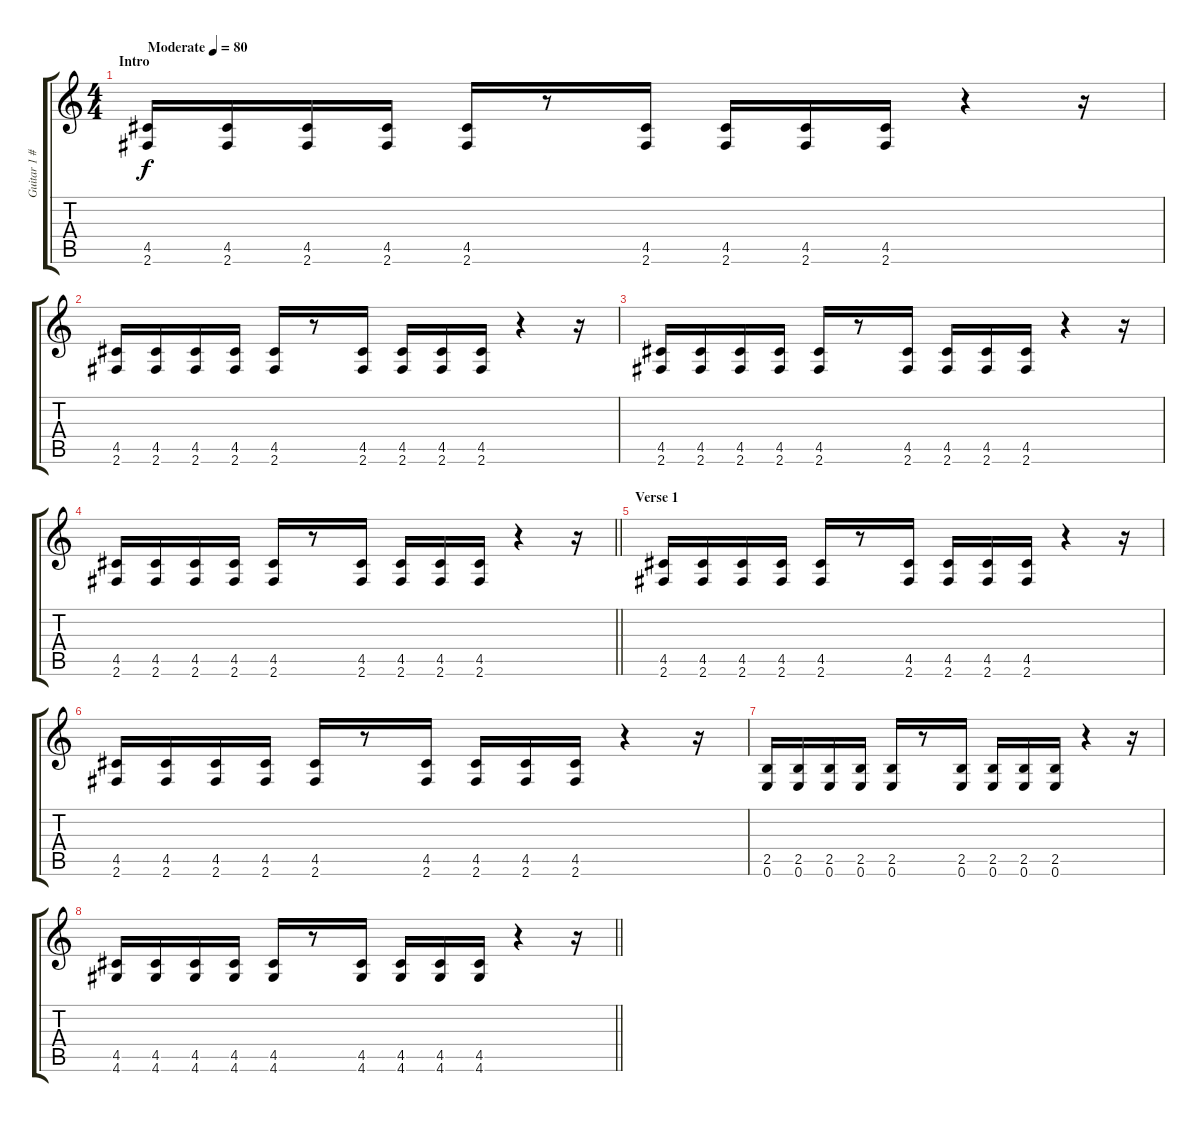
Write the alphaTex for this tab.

\track ("Guitar 1 #5" "Guitar 1 #") {instrument overdrivenguitar}
\staff {score tabs}
\tuning (E4 B3 G3 D3 A2 E2) {hide}
\ts (4 4)
\section ("" "Intro")
\tempo (80 "Moderate")
\clef g2
\ks c
(4.5 2.6).16{dy f instrument overdrivenguitar} (4.5 2.6).16 (4.5 2.6).16 (4.5 2.6).16 (4.5 2.6).16 r.8 (4.5 2.6).16 (4.5 2.6).16 (4.5 2.6).16 (4.5 2.6).16 r.4 r.16 |
(4.5 2.6).16 (4.5 2.6).16 (4.5 2.6).16 (4.5 2.6).16 (4.5 2.6).16 r.8 (4.5 2.6).16 (4.5 2.6).16 (4.5 2.6).16 (4.5 2.6).16 r.4 r.16 |
(4.5 2.6).16 (4.5 2.6).16 (4.5 2.6).16 (4.5 2.6).16 (4.5 2.6).16 r.8 (4.5 2.6).16 (4.5 2.6).16 (4.5 2.6).16 (4.5 2.6).16 r.4 r.16 |
\barLineRight lightlight
(4.5 2.6).16 (4.5 2.6).16 (4.5 2.6).16 (4.5 2.6).16 (4.5 2.6).16 r.8 (4.5 2.6).16 (4.5 2.6).16 (4.5 2.6).16 (4.5 2.6).16 r.4 r.16 |
\section ("" "Verse 1")
(4.5 2.6).16 (4.5 2.6).16 (4.5 2.6).16 (4.5 2.6).16 (4.5 2.6).16 r.8 (4.5 2.6).16 (4.5 2.6).16 (4.5 2.6).16 (4.5 2.6).16 r.4 r.16 |
(4.5 2.6).16 (4.5 2.6).16 (4.5 2.6).16 (4.5 2.6).16 (4.5 2.6).16 r.8 (4.5 2.6).16 (4.5 2.6).16 (4.5 2.6).16 (4.5 2.6).16 r.4 r.16 |
(2.5 0.6).16 (2.5 0.6).16 (2.5 0.6).16 (2.5 0.6).16 (2.5 0.6).16 r.8 (2.5 0.6).16 (2.5 0.6).16 (2.5 0.6).16 (2.5 0.6).16 r.4 r.16 |
\barLineRight lightlight
(4.5 4.6).16 (4.5 4.6).16 (4.5 4.6).16 (4.5 4.6).16 (4.5 4.6).16 r.8 (4.5 4.6).16 (4.5 4.6).16 (4.5 4.6).16 (4.5 4.6).16 r.4 r.16
